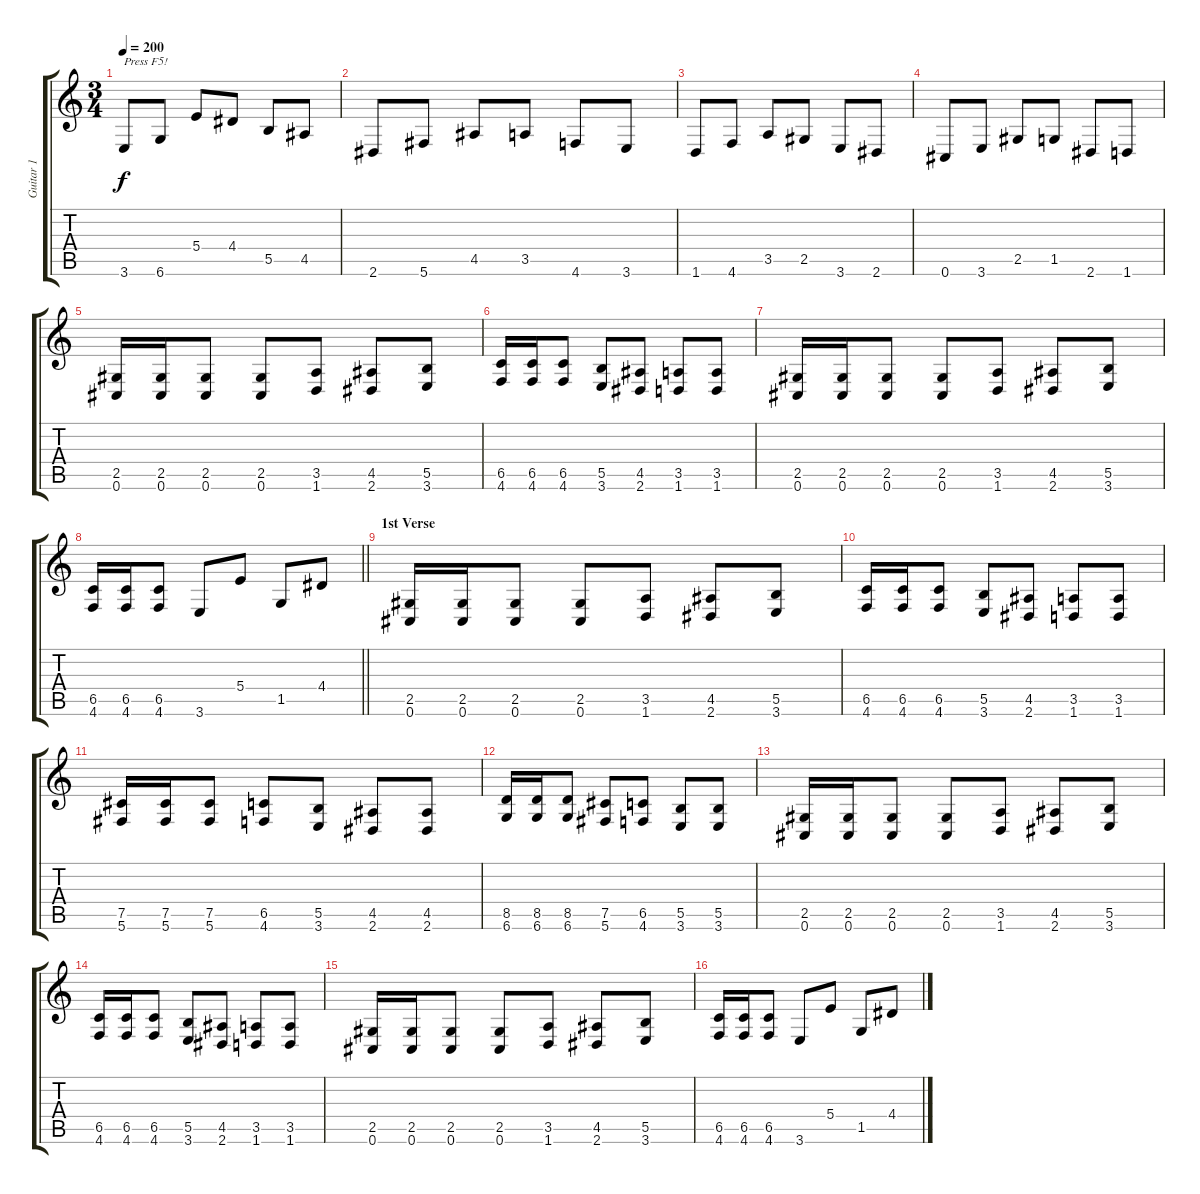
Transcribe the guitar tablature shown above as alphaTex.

\track ("Guitar 1" "Guitar 1") {instrument distortionguitar}
\staff {score tabs}
\tuning (Db4 Ab3 E3 B2 Gb2 Db2) {hide}
\ts (3 4)
\tempo 200
\clef g2
\ks c
3.6.8{txt "Press F5!" dy f instrument distortionguitar} 6.6.8 5.4.8 4.4.8 5.5.8 4.5.8 |
2.6.8 5.6.8 4.5.8 3.5.8 4.6.8 3.6.8 |
1.6.8 4.6.8 3.5.8 2.5.8 3.6.8 2.6.8 |
0.6.8 3.6.8 2.5.8 1.5.8 2.6.8 1.6.8 |
(2.5 0.6).16 (2.5 0.6).16 (2.5 0.6).8 (2.5 0.6).8 (3.5 1.6).8 (4.5 2.6).8 (5.5 3.6).8 |
(6.5 4.6).16 (6.5 4.6).16 (6.5 4.6).8 (5.5 3.6).8 (4.5 2.6).8 (3.5 1.6).8 (3.5 1.6).8 |
(2.5 0.6).16 (2.5 0.6).16 (2.5 0.6).8 (2.5 0.6).8 (3.5 1.6).8 (4.5 2.6).8 (5.5 3.6).8 |
\barLineRight lightlight
(6.5 4.6).16 (6.5 4.6).16 (6.5 4.6).8 3.6.8 5.4.8 1.5.8 4.4.8 |
\section ("" "1st Verse")
(2.5 0.6).16 (2.5 0.6).16 (2.5 0.6).8 (2.5 0.6).8 (3.5 1.6).8 (4.5 2.6).8 (5.5 3.6).8 |
(6.5 4.6).16 (6.5 4.6).16 (6.5 4.6).8 (5.5 3.6).8 (4.5 2.6).8 (3.5 1.6).8 (3.5 1.6).8 |
(7.5 5.6).16 (7.5 5.6).16 (7.5 5.6).8 (6.5 4.6).8 (5.5 3.6).8 (4.5 2.6).8 (4.5 2.6).8 |
(8.5 6.6).16 (8.5 6.6).16 (8.5 6.6).8 (7.5 5.6).8 (6.5 4.6).8 (5.5 3.6).8 (5.5 3.6).8 |
(2.5 0.6).16 (2.5 0.6).16 (2.5 0.6).8 (2.5 0.6).8 (3.5 1.6).8 (4.5 2.6).8 (5.5 3.6).8 |
(6.5 4.6).16 (6.5 4.6).16 (6.5 4.6).8 (5.5 3.6).8 (4.5 2.6).8 (3.5 1.6).8 (3.5 1.6).8 |
(2.5 0.6).16 (2.5 0.6).16 (2.5 0.6).8 (2.5 0.6).8 (3.5 1.6).8 (4.5 2.6).8 (5.5 3.6).8 |
(6.5 4.6).16 (6.5 4.6).16 (6.5 4.6).8 3.6.8 5.4.8 1.5.8 4.4.8
